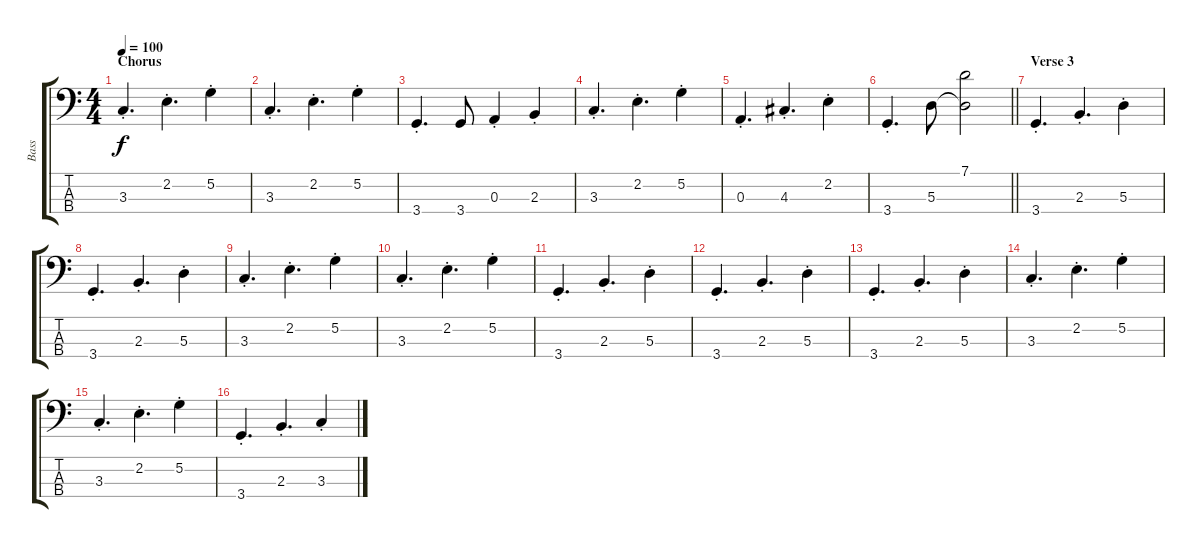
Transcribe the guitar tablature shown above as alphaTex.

\track ("Bass" "Bass") {instrument electricbassfinger}
\staff {score tabs}
\tuning (G2 D2 A1 E1) {hide}
\ts (4 4)
\section ("" "Chorus")
\tempo 100
\clef f4
\ks c
3.3{st}.4{d dy f} 2.2{st}.4{d} 5.2{st}.4 |
3.3{st}.4{d} 2.2{st}.4{d} 5.2{st}.4 |
3.4{st}.4{d} 3.4.8 0.3{st}.4 2.3{st}.4 |
3.3{st}.4{d} 2.2{st}.4{d} 5.2{st}.4 |
0.3{st}.4{d} 4.3{st}.4{d} 2.2{st}.4 |
\barLineRight lightlight
3.4{st}.4{d} 5.3.8 (7.1 5.3{t}).2 |
\section ("" "Verse 3")
3.4{st}.4{d} 2.3{st}.4{d} 5.3{st}.4 |
3.4{st}.4{d} 2.3{st}.4{d} 5.3{st}.4 |
3.3{st}.4{d} 2.2{st}.4{d} 5.2{st}.4 |
3.3{st}.4{d} 2.2{st}.4{d} 5.2{st}.4 |
3.4{st}.4{d} 2.3{st}.4{d} 5.3{st}.4 |
3.4{st}.4{d} 2.3{st}.4{d} 5.3{st}.4 |
3.4{st}.4{d} 2.3{st}.4{d} 5.3{st}.4 |
3.3{st}.4{d} 2.2{st}.4{d} 5.2{st}.4 |
3.3{st}.4{d} 2.2{st}.4{d} 5.2{st}.4 |
3.4{st}.4{d} 2.3{st}.4{d} 3.3{st}.4
